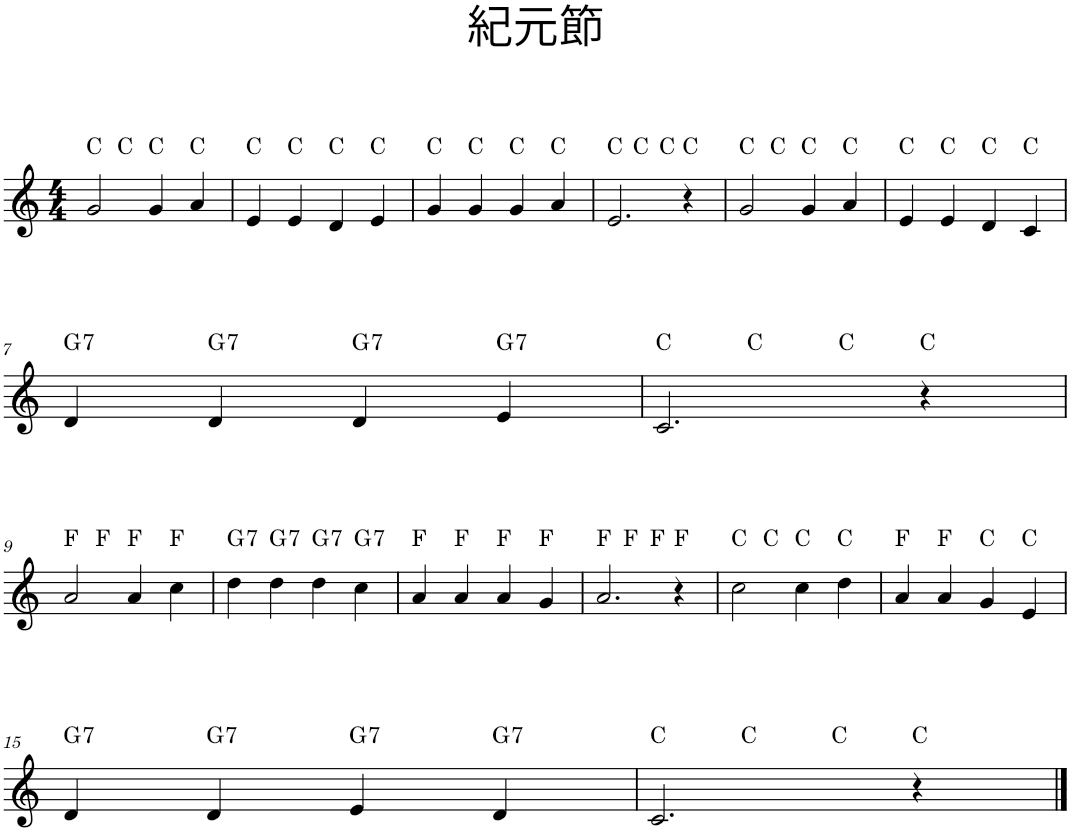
**kern	**harte
*part1	*part1
*staff1	*
*I"Piano	*
*I'Pno.	*
*clefG2	*
*k[]	*
*M4/4	*
=1	=1
*^	*
2g/	4ryy	C:maj
.	2.ryy	C:maj
4g/	.	C:maj
4a/	.	C:maj
*v	*v	*
=2	=2
4e/	C:maj
4e/	C:maj
4d/	C:maj
4e/	C:maj
=3	=3
4g/	C:maj
4g/	C:maj
4g/	C:maj
4a/	C:maj
=4	=4
*^	*
*	*^	*
2.e/	4ryy	2ryy	C:maj
.	2.ryy	.	C:maj
.	.	2ryy	C:maj
4r	.	.	C:maj
*	*v	*v	*
=5	=5	=5
2g/	4ryy	C:maj
.	2.ryy	C:maj
4g/	.	C:maj
4a/	.	C:maj
*v	*v	*
=6	=6
4e/	C:maj
4e/	C:maj
4d/	C:maj
4c/	C:maj
!!LO:LB:g=z
=7	=7
!	!LO:H:kt=7
4d/	G:7
!	!LO:H:kt=7
4d/	G:7
!	!LO:H:kt=7
4d/	G:7
!	!LO:H:kt=7
4e/	G:7
=8	=8
*^	*
*	*^	*
2.c/	4ryy	2ryy	C:maj
.	2.ryy	.	C:maj
.	.	2ryy	C:maj
4r	.	.	C:maj
*	*v	*v	*
!!LO:LB:g=z
=9	=9	=9
2a/	4ryy	F:maj
.	2.ryy	F:maj
4a/	.	F:maj
4cc\	.	F:maj
=10	=10	=10
!	!	!LO:H:kt=7
*v	*v	*
4dd\	G:7
!	!LO:H:kt=7
4dd\	G:7
!	!LO:H:kt=7
4dd\	G:7
!	!LO:H:kt=7
4cc\	G:7
=11	=11
4a/	F:maj
4a/	F:maj
4a/	F:maj
4g/	F:maj
=12	=12
*^	*
*	*^	*
2.a/	4ryy	2ryy	F:maj
.	2.ryy	.	F:maj
.	.	2ryy	F:maj
4r	.	.	F:maj
*	*v	*v	*
=13	=13	=13
2cc\	4ryy	C:maj
.	2.ryy	C:maj
4cc\	.	C:maj
4dd\	.	C:maj
*v	*v	*
=14	=14
4a/	F:maj
4a/	F:maj
4g/	C:maj
4e/	C:maj
!!LO:LB:g=z
=15	=15
!	!LO:H:kt=7
4d/	G:7
!	!LO:H:kt=7
4d/	G:7
!	!LO:H:kt=7
4e/	G:7
!	!LO:H:kt=7
4d/	G:7
=16	=16
*^	*
*	*^	*
2.c/	4ryy	2ryy	C:maj
.	2.ryy	.	C:maj
.	.	2ryy	C:maj
4r	.	.	C:maj
*v	*v	*v	*
==	==
*-	*-
